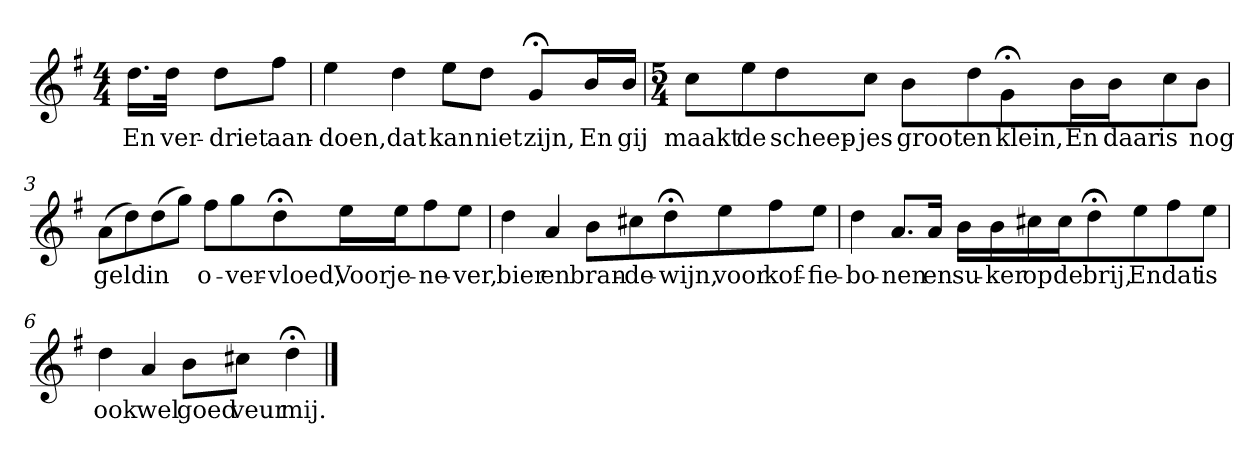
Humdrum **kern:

**kern	**text
*part1	*part1
*staff1	*staff1
*k[f#]	*
*G:	*
*M4/4	*
*MM120	*
=	=
16.ddLL	En
32ddJJk	ver-
8ddL	-driet
8ff#J	aan-
=1	=1
4ee	-doen,
4dd	dat
8eeL	kan
8ddJ	niet
8g;<L	zijn,
16bL	En
16bJJ	gij
=2	=2
*M5/4	*
8ccL	maakt
8ee	de
8dd	scheep-
8ccJ	-jes
8bL	groot
8dd	en
8g;<	klein,
16bL	En
16bJ	daar
8cc	is
8bJ	nog
=3	=3
(8aL	geld
8dd)	.
(8dd	in
8ggJ)	.
8ff#L	o-
8gg	-ver-
8dd;<	-vloed,
16eeL	Voor
16eeJ	je-
8ff#	-ne-
8eeJ	-ver,
=4	=4
4dd	bier
4a	en
8bL	bran-
8cc#X	-de-
8dd;<	-wijn,
8ee	voor
8ff#	kof-
8eeJ	-fie-
=5	=5
4dd	-bo-
8.aL	-nen
16aJk	en
16bLL	su-
16b	-ker
16cc#X	op
16cc#J	de
8dd;<	brij,
8ee	En
8ff#	dat
8eeJ	is
=6	=6
4dd	ook
4a	wel
8bL	goed
8cc#XJ	veur
4dd;<	mij.
==	==
*-	*-
